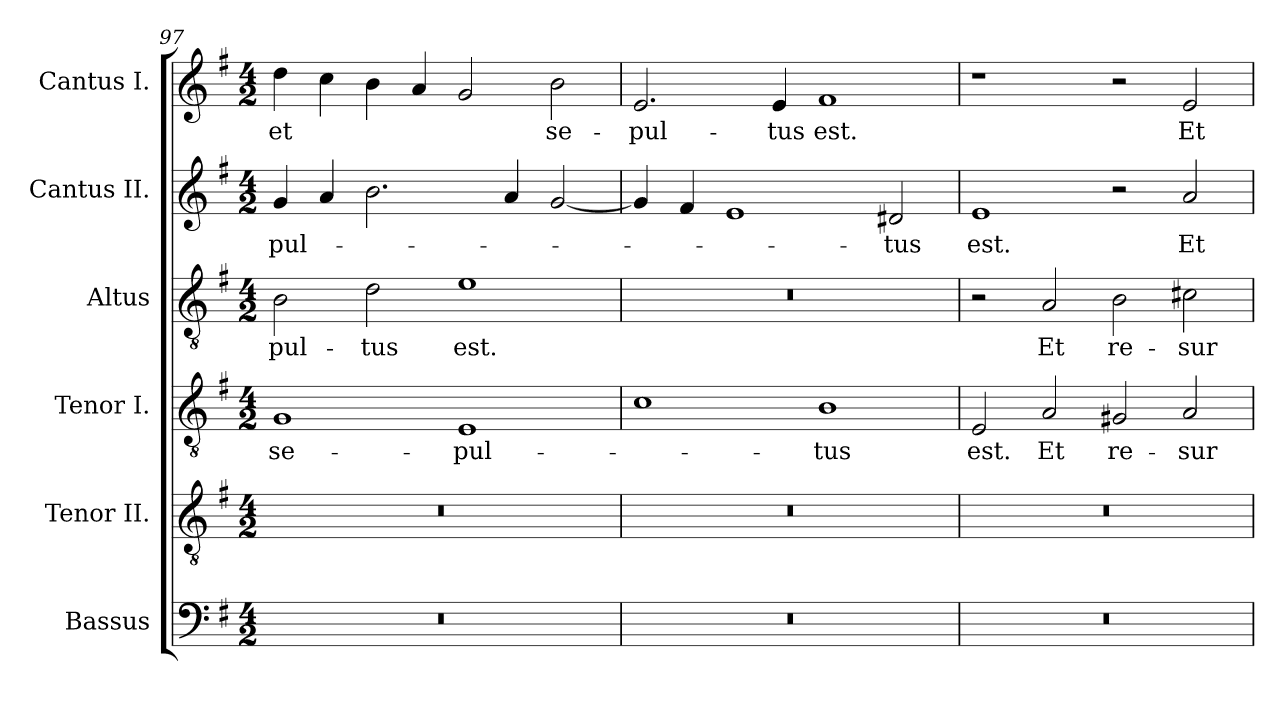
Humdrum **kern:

**kern	**kern	**kern	**text	**kern	**text	**kern	**text	**kern	**text
*part6	*part5	*part4	*part4	*part3	*part3	*part2	*part2	*part1	*part1
*staff6	*staff5	*staff4	*staff4	*staff3	*staff3	*staff2	*staff2	*staff1	*staff1
*I"Bassus	*I"Tenor II.	*I"Tenor I.	*	*I"Altus	*	*I"Cantus II.	*	*I"Cantus I.	*
*I'B.	*I'T. II.	*I'T. I.	*	*I'A.	*	*I'C. II	*	*I'C. I	*
!!LO:PB:g=z
*clefF4	*clefGv2	*clefGv2	*	*clefGv2	*	*clefG2	*	*clefG2	*
*	*ITrd7c12	*ITrd7c12	*	*ITrd7c12	*	*	*	*	*
*k[f#]	*k[f#]	*k[f#]	*	*k[f#]	*	*k[f#]	*	*k[f#]	*
*G:	*G:	*G:	*	*G:	*	*G:	*	*G:	*
*M4/2	*M4/2	*M4/2	*	*M4/2	*	*M4/2	*	*M4/2	*
=97	=97	=97	=97	=97	=97	=97	=97	=97	=97
!LO:N:vis=1	!LO:N:vis=1	!	!	!	!	!	!	!	!
!	!	!	!LO:LY:b:color=#000000	!	!	!	!	!	!
!	!	!	!	!	!LO:LY:b:color=#000000	!	!	!	!
!	!	!	!	!	!	!	!LO:LY:b:color=#000000	!	!
!	!	!	!	!	!	!	!	!	!LO:LY:b:color=#000000
0r	0r	1GGi	se-	2BBi\	-pul-	4gi/	-pul-	4ddi\	et
.	.	.	.	.	.	4ai/	.	4cci\	.
!	!	!	!	!	!LO:LY:b:color=#000000	!	!	!	!
.	.	.	.	2Di\	-tus	2.bi\	.	4bi\	.
.	.	.	.	.	.	.	.	4ai/	.
!	!	!	!LO:LY:b:color=#000000	!	!	!	!	!	!
!	!	!	!	!	!LO:LY:b:color=#000000	!	!	!	!
.	.	1EEi	-pul-	1Ei	est.	.	.	2gi/	.
.	.	.	.	.	.	4ai/	.	.	.
!	!	!	!	!	!	!	!	!	!LO:LY:b:color=#000000
.	.	.	.	.	.	[2gi/	.	2bi\	se-
=98	=98	=98	=98	=98	=98	=98	=98	=98	=98
!LO:N:vis=1	!LO:N:vis=1	!	!	!LO:N:vis=1	!	!	!	!	!
!	!	!	!	!	!	!	!	!	!LO:LY:b:color=#000000
0r	0r	1Ci	.	0r	.	4gi/]	.	2.ei/	-pul-
.	.	.	.	.	.	4f#i/	.	.	.
.	.	.	.	.	.	1ei	.	.	.
!	!	!	!	!	!	!	!	!	!LO:LY:b:color=#000000
.	.	.	.	.	.	.	.	4ei/	-tus
!	!	!	!LO:LY:b:color=#000000	!	!	!	!	!	!
!	!	!	!	!	!	!	!	!	!LO:LY:b:color=#000000
.	.	1BBi	-tus	.	.	.	.	1f#i	est.
!	!	!	!	!	!	!	!LO:LY:b:color=#000000	!	!
.	.	.	.	.	.	2d#Xi/	-tus	.	.
=99	=99	=99	=99	=99	=99	=99	=99	=99	=99
!LO:N:vis=1	!LO:N:vis=1	!	!	!	!	!	!	!	!
!	!	!	!LO:LY:b:color=#000000	!	!	!	!	!	!
!	!	!	!	!	!	!	!LO:LY:b:color=#000000	!	!
0r	0r	2EEi/	est.	2r	.	1ei	est.	1r	.
!	!	!	!LO:LY:b:color=#000000	!	!	!	!	!	!
!	!	!	!	!	!LO:LY:b:color=#000000	!	!	!	!
.	.	2AAi/	Et	2AAi/	Et	.	.	.	.
!	!	!	!LO:LY:b:color=#000000	!	!	!	!	!	!
!	!	!	!	!	!LO:LY:b:color=#000000	!	!	!	!
.	.	2GG#Xi/	re-	2BBi\	re-	2r	.	2r	.
!	!	!	!LO:LY:b:color=#000000	!	!	!	!	!	!
!	!	!	!	!	!LO:LY:b:color=#000000	!	!	!	!
!	!	!	!	!	!	!	!LO:LY:b:color=#000000	!	!
!	!	!	!	!	!	!	!	!	!LO:LY:b:color=#000000
.	.	2AAi/	-sur-	2C#Xi\	-sur-	2ai/	Et	2ei/	Et
=	=	=	=	=	=	=	=	=	=
*-	*-	*-	*-	*-	*-	*-	*-	*-	*-
